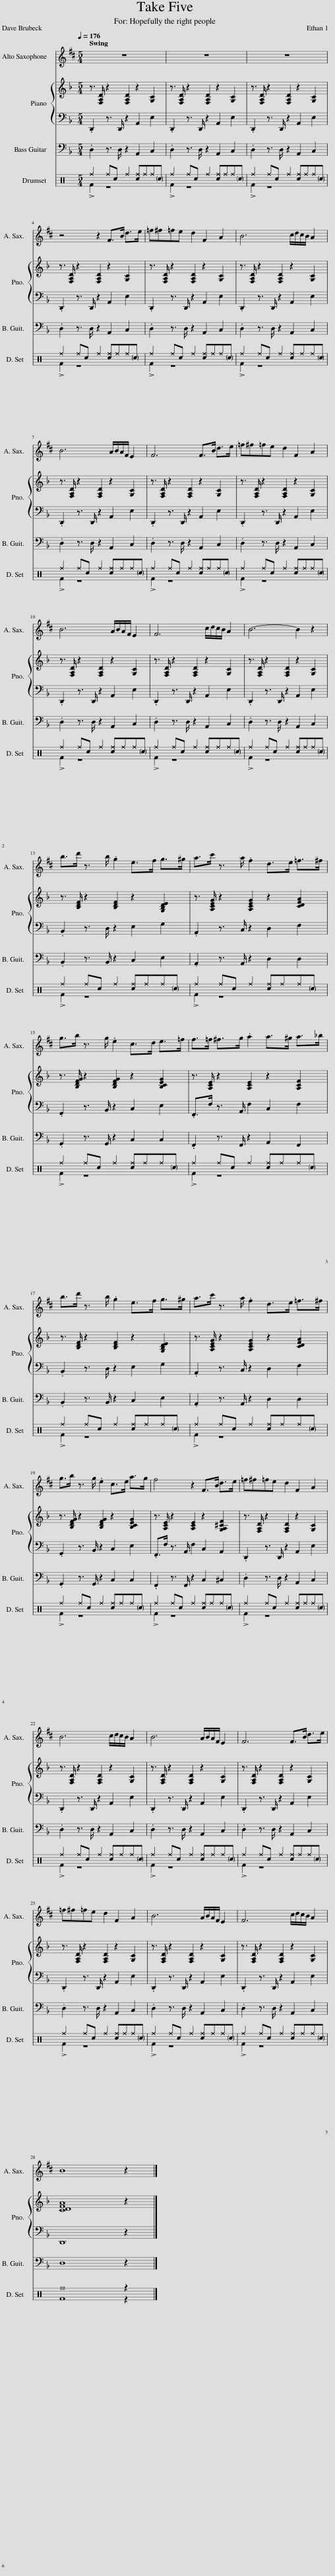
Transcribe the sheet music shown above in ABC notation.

X:1
%%score 1 { 2 | 3 } 4 ( 5 6 )
L:1/8
Q:1/4=176
M:5/4
I:linebreak $
K:F
V:1 treble transpose=-9
V:2 treble
V:3 bass
V:4 bass transpose=-12
V:5 perc
K:none
V:6 perc
K:none
V:1
[K:D] z10 | z10 | z10 |$ z4 z2 F>B d>e | =f^f=fe d2 F2 A2 | %5
 B6 c/d/c/B/ A2 |$ B6 A/B/A/F/ E2 | F6 F>B d>e | =f^f=fe d2 F2 A2 |$ B6 A/B/A/F/ E2 | %10
 F6 c/d/c/B/ A2 | B6- B2 z2 |$ b>d' z3/2 b/ .g2 e>f g>^g | a>c' z3/2 a/ .f2 d>e =f>^f |$ g>b z3/2 g/ .e2 c>d e>=f | %15
 f>=f ^f>g .a2 a>^g a>_b |$ b>d' z3/2 b/ .g2 e>f g>^g | a>c' z3/2 a/ .f2 d>e =f>^f |$ g>b z3/2 g/ .e2 c>e a>g | f4 z2 F>B d>e | %20
 =f^f=fe d2 F2 A2 |$ B6 c/d/c/B/ A2 | B6 A/B/A/F/ E2 | F6 F>B d>e |$ =f^f=fe d2 F2 A2 | %25
 B6 A/B/A/F/ E2 | F6 c/d/c/B/ A2 |$ B8 z2 |] %28
V:2
 z3/2 [F,A,D]/ z2 [F,A,D]2 z2 [G,C]2 | z3/2 [F,A,D]/ z2 [F,A,D]2 z2 [G,C]2 | z3/2 [F,A,D]/ z2 [F,A,D]2 z2 [G,C]2 |$ z3/2 [F,A,D]/ z2 [F,A,D]2 z2 [G,C]2 | z3/2 [F,A,D]/ z2 [F,A,D]2 z2 [G,C]2 | %5
 z3/2 [F,A,D]/ z2 [F,A,D]2 z2 [G,C]2 |$ z3/2 [F,A,D]/ z2 [F,A,D]2 z2 [G,C]2 | z3/2 [F,A,D]/ z2 [F,A,D]2 z2 [G,C]2 | z3/2 [F,A,D]/ z2 [F,A,D]2 z2 [G,C]2 |$ z3/2 [F,A,D]/ z2 [F,A,D]2 z2 [G,C]2 | %10
 z3/2 [F,A,D]/ z2 [F,A,D]2 z2 [G,C]2 | z3/2 [F,A,D]/ z2 [F,A,D]2 z2 [G,C]2 |$ z3/2 [B,DF]/ z2 [B,DF]2 z2 [G,B,DE]2 | z3/2 [A,CEG]/ z2 [A,CEG]2 z2 [CDFA]2 |$ z3/2 [B,DFG]/ z2 [B,DFG]2 z2 [B,CEG]2 | %15
 z3/2 [A,CE]/ z2 [A,CE]2 z2 [A,CF]2 |$ z3/2 [B,DF]/ z2 [B,DF]2 z2 [G,B,DE]2 | z3/2 [A,CEG]/ z2 [A,CEG]2 z2 [CDFA]2 |$ z3/2 [B,DFG]/ z2 [B,DFG]2 z2 [B,CEG]2 | z3/2 [A,CE]/ z2 [A,CE]2 z2 [G,A,^CF]2 | %20
 z3/2 [F,A,D]/ z2 [F,A,D]2 z2 [G,C]2 |$ z3/2 [F,A,D]/ z2 [F,A,D]2 z2 [G,C]2 | z3/2 [F,A,D]/ z2 [F,A,D]2 z2 [G,C]2 | z3/2 [F,A,D]/ z2 [F,A,D]2 z2 [G,C]2 |$ z3/2 [F,A,D]/ z2 [F,A,D]2 z2 [G,C]2 | %25
 z3/2 [F,A,D]/ z2 [F,A,D]2 z2 [G,C]2 | z3/2 [F,A,D]/ z2 [F,A,D]2 z2 [G,C]2 |$ [CDFA]8 z2 |] %28
V:3
 .D,,2 z3/2 D,,/ z2 A,,2 E,2 | .D,,2 z3/2 D,,/ z2 A,,2 E,2 | .D,,2 z3/2 D,,/ z2 A,,2 E,2 |$ .D,,2 z3/2 D,,/ z2 A,,2 E,2 | .D,,2 z3/2 D,,/ z2 A,,2 E,2 | %5
 .D,,2 z3/2 D,,/ z2 A,,2 E,2 |$ .D,,2 z3/2 D,,/ z2 A,,2 E,2 | .D,,2 z3/2 D,,/ z2 A,,2 E,2 | .D,,2 z3/2 D,,/ z2 A,,2 E,2 |$ .D,,2 z3/2 D,,/ z2 A,,2 E,2 | %10
 .D,,2 z3/2 D,,/ z2 A,,2 E,2 | .D,,2 z3/2 D,,/ z2 A,,2 E,2 |$ .B,,2 z3/2 D,/ z2 E,2 G,2 | .A,,2 z3/2 C,/ z2 D,2 F,2 |$ .G,,2 z3/2 B,,/ z2 C,2 E,2 | %15
 .F,,>F, z3/2 A,,/ F,2 C,2 F,2 |$ .B,,2 z3/2 D,/ z2 E,2 G,2 | .A,,2 z3/2 C,/ z2 D,2 F,2 |$ .G,,2 z3/2 B,,/ z2 C,2 E,2 | .F,,>F, z3/2 A,,/ F,2 C,2 A,,2 | %20
 .D,,2 z3/2 D,,/ z2 A,,2 E,2 |$ .D,,2 z3/2 D,,/ z2 A,,2 E,2 | .D,,2 z3/2 D,,/ z2 A,,2 E,2 | .D,,2 z3/2 D,,/ z2 A,,2 E,2 |$ .D,,2 z3/2 D,,/ z2 A,,2 E,2 | %25
 .D,,2 z3/2 D,,/ z2 A,,2 E,2 | .D,,2 z3/2 D,,/ z2 A,,2 E,2 |$ D,,8 z2 |] %28
V:4
 .D,2 z3/2 D,/ z2 A,,2 C,2 | .D,2 z3/2 D,/ z2 A,,2 C,2 | .D,2 z3/2 D,/ z2 A,,2 C,2 |$ .D,2 z3/2 D,/ z2 A,,2 C,2 | .D,2 z3/2 D,/ z2 A,,2 C,2 | %5
 .D,2 z3/2 D,/ z2 A,,2 C,2 |$ .D,2 z3/2 D,/ z2 A,,2 C,2 | .D,2 z3/2 D,/ z2 A,,2 C,2 | .D,2 z3/2 D,/ z2 A,,2 C,2 |$ .D,2 z3/2 D,/ z2 A,,2 C,2 | %10
 .D,2 z3/2 D,/ z2 A,,2 C,2 | .D,2 z3/2 D,/ z2 A,,2 C,2 |$ .B,,2 z3/2 B,,/ z2 C,2 E,2 | .A,,2 z3/2 A,,/ z2 D,2 D,2 |$ .G,,2 z3/2 G,,/ z2 C,2 C,2 | %15
 .F,,2 z3/2 F,,/ z2 A,,2 F,,2 |$ .B,,2 z3/2 B,,/ z2 C,2 E,2 | .A,,2 z3/2 A,,/ z2 D,2 D,2 |$ .G,,2 z3/2 G,,/ z2 C,2 C,2 | .F,,2 z3/2 F,,/ z2 C,2 ^C,2 | %20
 .D,2 z3/2 D,/ z2 A,,2 C,2 |$ .D,2 z3/2 D,/ z2 A,,2 C,2 | .D,2 z3/2 D,/ z2 A,,2 C,2 | .D,2 z3/2 D,/ z2 A,,2 C,2 |$ .D,2 z3/2 D,/ z2 A,,2 C,2 | %25
 .D,2 z3/2 D,/ z2 A,,2 C,2 | .D,2 z3/2 D,/ z2 A,,2 C,2 |$ D,8 z2 |] %28
V:5
[K:C] ^f2 ^fc ^f2 [c^f]^f^fc | ^f2 ^fc ^f2 [c^f]^f^fc | ^f2 ^fc ^f2 [c^f]^f^fc |$ ^f2 ^fc ^f2 [c^f]^f^fc | ^f2 ^fc ^f2 [c^f]^f^fc | %5
 ^f2 ^fc ^f2 [c^f]^f^fc |$ ^f2 ^fc ^f2 [c^f]^f^fc | ^f2 ^fc ^f2 [c^f]^f^fc | ^f2 ^fc ^f2 [c^f]^f^fc |$ ^f2 ^fc ^f2 [c^f]^f^fc | %10
 ^f2 ^fc ^f2 [c^f]^f^fc | ^f2 ^fc ^f2 [c^f]^f^fc |$ ^f2 ^fc ^f2 [c^f]^f^fc | ^f2 ^fc ^f2 [c^f]^f^fc |$ ^f2 ^fc ^f2 [c^f]^f^fc | %15
 ^f2 ^fc ^f2 [c^f]^f^fc |$ ^f2 ^fc ^f2 [c^f]^f^fc | ^f2 ^fc ^f2 [c^f]^f^fc |$ ^f2 ^fc ^f2 [c^f]^f^fc | ^f2 ^fc ^f2 [c^f]^f^fc | %20
 ^f2 ^fc ^f2 [c^f]^f^fc |$ ^f2 ^fc ^f2 [c^f]^f^fc | ^f2 ^fc ^f2 [c^f]^f^fc | ^f2 ^fc ^f2 [c^f]^f^fc |$ ^f2 ^fc ^f2 [c^f]^f^fc | %25
 ^f2 ^fc ^f2 [c^f]^f^fc | ^f2 ^fc ^f2 [c^f]^f^fc |$ ^f8 z2 |] %28
V:6
[K:C] !>!F2 z8 | !>!F2 z8 | !>!F2 z8 |$ !>!F2 z8 | !>!F2 z8 | %5
 !>!F2 z8 |$ !>!F2 z8 | !>!F2 z8 | !>!F2 z8 |$ !>!F2 z8 | %10
 !>!F2 z8 | !>!F2 z8 |$ !>!F2 z8 | !>!F2 z8 |$ !>!F2 z8 | %15
 !>!F2 z8 |$ !>!F2 z8 | !>!F2 z8 |$ !>!F2 z8 | !>!F2 z8 | %20
 !>!F2 z8 |$ !>!F2 z8 | !>!F2 z8 | !>!F2 z8 |$ !>!F2 z8 | %25
 !>!F2 z8 | !>!F2 z8 |$ F8 z2 |] %28
